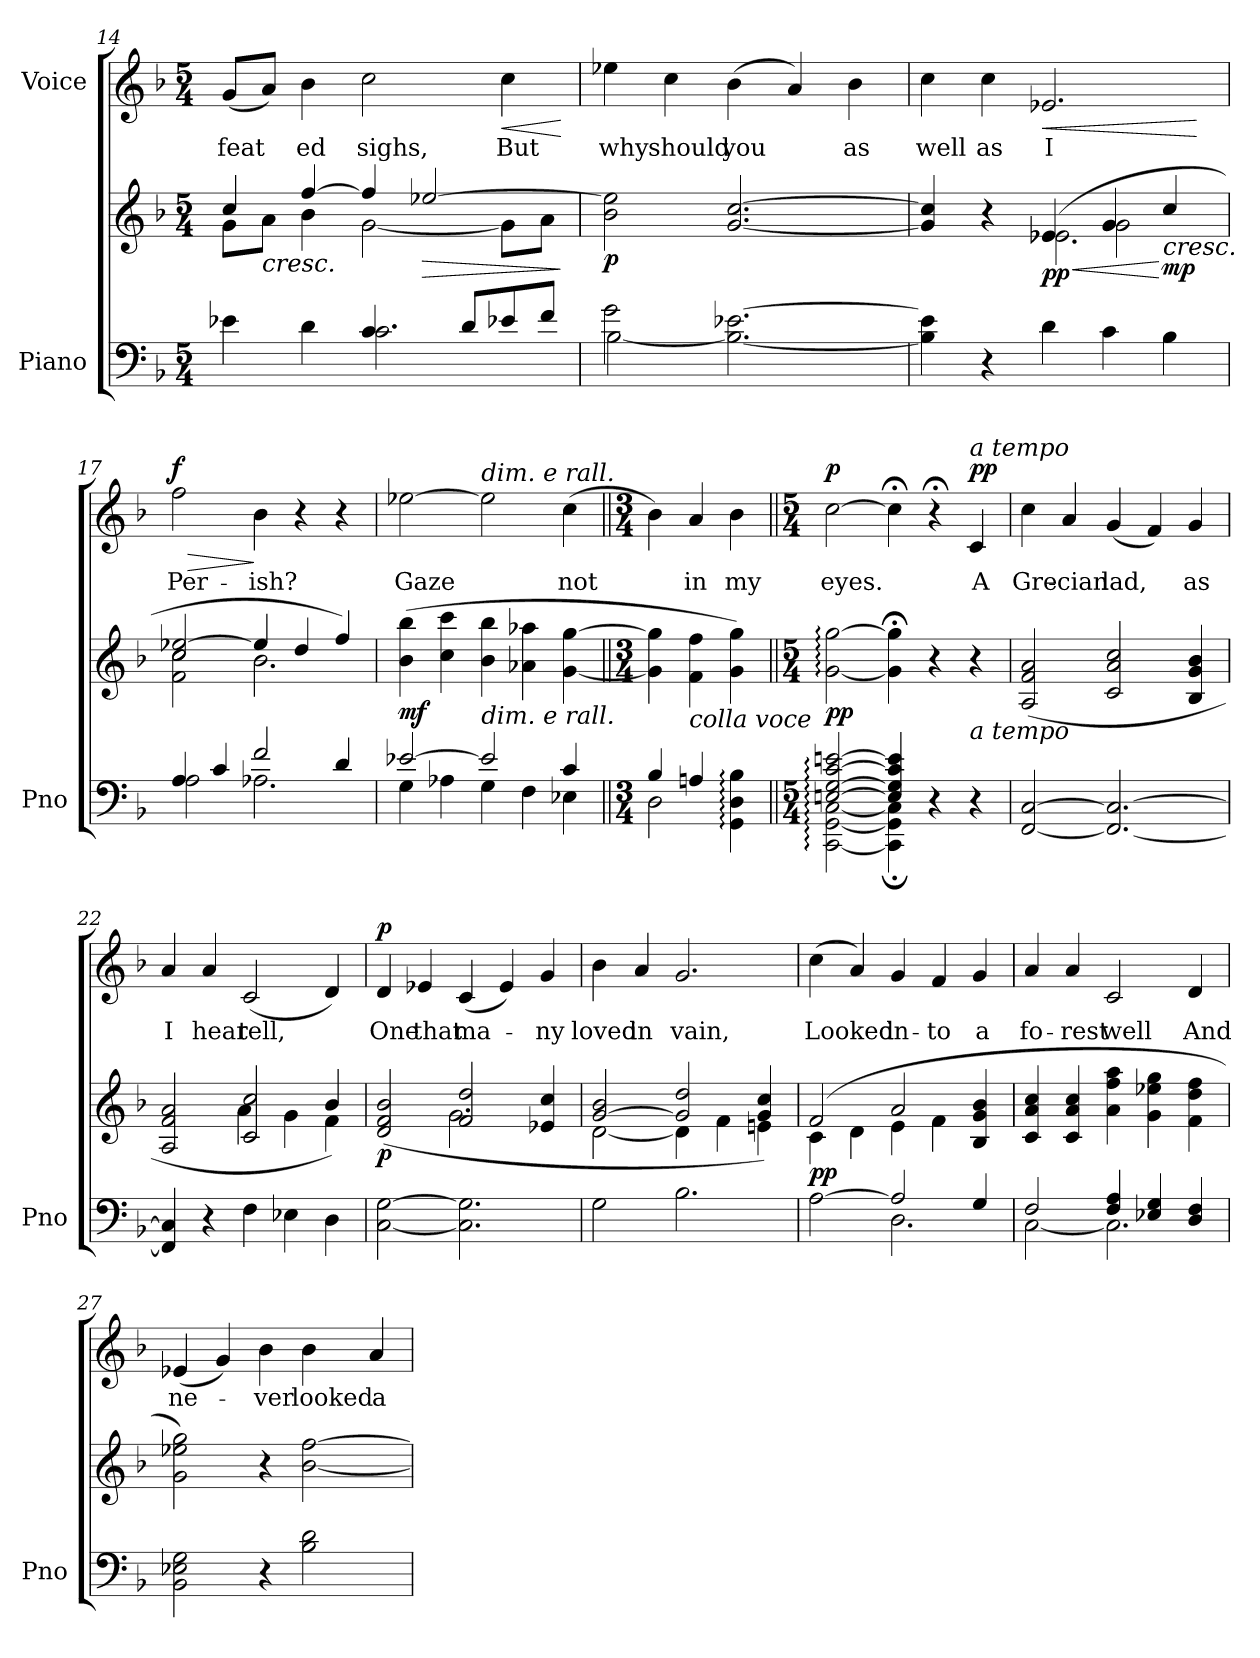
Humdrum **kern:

**kern	**kern	**dynam	**kern	**text	**dynam
*part2	*part2	*part2	*part1	*part1	*part1
*staff3	*staff2	*staff2/3	*staff1	*staff1	*staff1
*I"Piano	*	*	*I"Voice	*	*
*I'Pno	*	*	*	*	*
*clefF4	*clefG2	*	*clefG2	*	*
*k[b-]	*k[b-]	*	*k[b-]	*	*
*M5/4	*M5/4	*	*M5/4	*	*
=14	=14	=14	=14	=14	=14
*^	*^	*	*	*	*
!	!	!	!	!	!	!LO:LY:b	!
4e-X\	2ryy	4cc/	8g\L	.	(<8g/L	-feat	.
!	!	!	!	!LO:HP:b	!	!	!
.	.	.	8a\J	<	8a/J)	.	.
!	!	!	!	!	!	!LO:LY:b	!
4d\	.	[4ff/	4b-\	.	4b-\	ed	.
!	!	!	!	!	!	!LO:LY:b	!
4.c/	2.c\	4ff/]	[2g\	.	2cc\	sighs,	.
!	!	!	!	!LO:HP:b	!	!	!
.	.	[2ee-X/	.	>	.	.	.
8d/L	.	.	.	.	.	.	.
!	!	!	!	!	!	!LO:LY:b	!LO:HP:b
8e-X/	.	.	8g\L]	.	4cc\	But	<
8f/J	.	.	8a\J	.	.	.	.
*v	*v	*	*	*	*	*	*
*	*v	*v	*	*	*	*
.	.	]	.	.	[
!!LO:PB:g=z
=15	=15	=15	=15	=15	=15
*^	*	*	*	*	*
!	!	!	!LO:DY:b	!	!LO:LY:b	!
2g\	[2B-\	2b-\ 2ee-\]	p	4ee-X\	why	.
!	!	!	!	!	!LO:LY:b	!
.	.	.	.	4cc\	should	.
!	!	!	!	!	!LO:LY:b	!
2.B-\_ [2.e-X\	2.ryy	[2.g/ [2.cc/	.	(>4b-\	you	.
.	.	.	.	4a/)	.	.
!	!	!	!	!	!LO:LY:b	!
.	.	.	.	4b-\	as	.
*v	*v	*	*	*	*	*
=16	=16	=16	=16	=16	=16
*	*^	*	*	*	*
*	*	*^	*	*	*	*
!	!	!	!	!	!	!LO:LY:b	!
4B-\] 4e-\]	4g/] 4cc/]	2ryy	2.ryy	.	4cc\	well	.
!	!	!	!	!	!	!LO:LY:b	!
4r	4r	.	.	.	4cc\	as	.
!	!	!	!	!LO:HP:b	!	!LO:LY:b	!LO:HP:b
!	!	!	!	!LO:DY:n=1:b	!	!	!
4d\	(>4e-X/	2.e-\	.	< pp	2.e-X/	I	<
4c\	4g/	.	2g\	.	.	.	.
!	!LO:TX:b:i:t=cresc.	!	!	!	!	!	!
!	!	!	!	!LO:DY:n=2:b	!	!	!
4B-\	4cc/	.	.	[ mp	.	.	.
*	*v	*v	*v	*	*	*	*
.	.	.	.	.	[
=17	=17	=17	=17	=17	=17
*^	*^	*	*	*	*
!	!	!	!	!	!	!LO:LY:b	!LO:HP:b
!	!	!	!	!	!	!	!LO:DY:n=1:a
4A/	2A\	2cc/ [2ee-X/	2f\ 2cc\	.	2ff\	Per-	> f
4c/	.	.	.	.	.	.	.
!	!	!	!	!	!	!LO:LY:b	!
2f/	2.A-X\	4ee-/]	2.b-\	.	4b-\	-ish?	]
.	.	4dd/	.	.	4r	.	.
4d/	.	4ff/)	.	.	4r	.	.
*	*	*v	*v	*	*	*	*
!!LO:LB:g=z
=18	=18	=18	=18	=18	=18	=18
*	*	*	*	*MM90	*	*
!	!	!	!LO:DY:b	!	!LO:LY:b	!
[2e-X/	4G\	(>4b-\ 4bb-\	mf	[2ee-X\	Gaze	.
.	4A-X\	4cc\ 4ccc\	.	.	.	.
*	*	*	*	*MM88	*	*
!	!	!	!	!LO:TX:a:i:t=dim. e rall.	!	!
!	!	!LO:TX:b:i:t=dim. e rall.	!	!	!	!
2e-/]	4G\	4b-\ 4bb-\	.	2ee-\]	.	.
.	4F\	4a-X\ 4aa-X\	.	.	.	.
*	*	*	*	*MM86	*	*
!	!	!	!	!	!LO:LY:b	!
4c/	4E-X\	[4g\ [4gg\	.	(>4cc\	not	.
=19||	=19||	=19||	=19||	=19||	=19||	=19||
*M3/4	*	*M3/4	*	*M3/4	*	*
4B-/	2D\	4g\] 4gg\]	.	4b-\)	.	.
!	!	!LO:TX:b:i:t=colla voce	!	!	!	!
!	!	!	!	!	!LO:LY:b	!
4An/	.	4f\ 4ff\	.	4a/	in	.
!	!	!	!	!	!LO:LY:b	!
4GG\: 4D\: 4B-\:	4ryy	4g\ 4gg\)	.	4b-\	my	.
=20||	=20||	=20||	=20||	=20||	=20||	=20||
*M5/4	*	*M5/4	*	*M5/4	*	*
*	*	*	*	*MM70	*	*
!	!	!	!LO:DY:b	!	!LO:LY:b	!LO:DY:a
[2En/: [2G/: [2c/: [2en/:	[2CC\: [2GG\: [2C\:	[2g\: [2gg\:	pp	[2cc\	eyes.	p
4E/] 4G/] 4c/] 4e/]	4CC\]; 4GG\]; 4C\];	4g\];< 4gg\];<	.	4cc;<\]	.	.
4r	2ryy	4r	.	4r;<	.	.
*	*	*	*	*MM92	*	*
!	!	!	!	!LO:TX:a:i:t=a tempo	!	!
!	!	!LO:TX:b:i:t=a tempo	!	!	!	!
!	!	!	!	!	!LO:LY:b	!LO:DY:a
4r	.	4r	.	4c/	A	pp
*v	*v	*	*	*	*	*
!!LO:LB:g=z
=21	=21	=21	=21	=21	=21
!	!	!LO:DY:b	!	!LO:LY:b	!
!	!	!LO:DY:n=1:b	!	!	!
[2FF/ [2C/	(>2A/ 2f/ 2a/	pp other-dynamics	4cc\	Gre-	.
!	!	!	!	!LO:LY:b	!
.	.	.	4a/	-cian	.
!	!	!	!	!LO:LY:b	!
2.FF/_ 2.C/_	2c/ 2a/ 2cc/	.	(<4g/	lad,	.
.	.	.	4f/)	.	.
!	!	!	!	!LO:LY:b	!
.	4B-/ 4g/ 4b-/	.	4g/	as	.
=22	=22	=22	=22	=22	=22
*	*^	*	*	*	*
!	!	!	!	!	!LO:LY:b	!
4FF/] 4C/]	2A/ 2f/ 2a/	2ryy	.	4a/	I	.
!	!	!	!	!	!LO:LY:b	!
4r	.	.	.	4a/	hear	.
!	!	!	!	!	!LO:LY:b	!
4F\	2c/ 2cc/	4a\	.	(<2c/	tell,	.
4E-X\	.	4g\	.	.	.	.
4D\	4b-/)	4f\	.	4d/)	.	.
*	*v	*v	*	*	*	*
.	.	[	.	.	.
=23	=23	=23	=23	=23	=23
*	*^	*	*	*	*
!	!	!	!LO:DY:b	!	!LO:LY:b	!LO:DY:a
[2C\ [2G\	(>2d/ 2f/ 2b-/	2ryy	p	4d/	One	p
!	!	!	!	!	!LO:LY:b	!
.	.	.	.	4e-X/	that	.
!	!	!	!	!	!LO:LY:b	!
2.C\] 2.G\]	2f/ 2dd/	2.g\	.	(<4c/	ma-	.
.	.	.	.	4e-/)	.	.
!	!	!	!	!	!LO:LY:b	!
.	4e-X/ 4cc/	.	.	4g/	-ny	.
=24	=24	=24	=24	=24	=24	=24
!	!	!	!	!	!LO:LY:b	!
2G\	[2g/ 2b-/	[2d\	.	4b-\	loved	.
!	!	!	!	!	!LO:LY:b	!
.	.	.	.	4a/	in	.
!	!	!	!	!	!LO:LY:b	!
2.B-\	2g/] 2dd/	4d\]	.	2.g/	vain,	.
.	.	4f\	.	.	.	.
.	4g/ 4cc/)	4en\	.	.	.	.
!!LO:LB:g=z
=25	=25	=25	=25	=25	=25	=25
*^	*	*	*	*	*	*
!	!	!	!	!LO:DY:b	!	!LO:LY:b	!LO:DY:a
!	!	!	!	!	!	!	!LO:DY:n=1:a
[2A\	2ryy	(>2f/	4c\	pp	(>4cc\	Looked	other-dynamics pp
.	.	.	4d\	.	4a/)	.	.
!	!	!	!	!	!	!LO:LY:b	!
2A/]	2.D\	2a/	4e\	.	4g/	in-	.
!	!	!	!	!	!	!LO:LY:b	!
.	.	.	4f\	.	4f/	-to	.
!	!	!	!	!	!	!LO:LY:b	!
4G/	.	4B-/ 4g/ 4b-/	4ryy	.	4g/	a	.
=26	=26	=26	=26	=26	=26	=26	=26
!	!	!	!	!	!	!LO:LY:b	!
*	*	*v	*v	*	*	*	*
2F/	[2C\	4c/ 4a/ 4cc/	.	4a/	fo-	.
!	!	!	!	!	!LO:LY:b	!
.	.	4c/ 4a/ 4cc/	.	4a/	-rest	.
!	!	!	!	!	!LO:LY:b	!
4F/ 4A/	2.C\]	4a\ 4ff\ 4aa\	.	2c/	well	.
4E-X/ 4G/	.	4g\ 4ee-X\ 4gg\	.	.	.	.
!	!	!	!	!	!LO:LY:b	!
4D/ 4F/	.	4f\ 4dd\ 4ff\	.	4d/	And	.
*v	*v	*	*	*	*	*
=27	=27	=27	=27	=27	=27
!	!	!	!	!LO:LY:b	!
2BB-\ 2E-X\ 2G\	2g\ 2ee-X\ 2gg\)	.	(<4e-X/	ne-	.
.	.	.	4g/)	.	.
!	!	!	!	!LO:LY:b	!
4r	4r	.	4b-\	-ver	.
!	!	!	!	!LO:LY:b	!
2B-\ 2d\	[2b-\ [2ff\	.	4b-\	looked	.
!	!	!	!	!LO:LY:b	!
.	.	.	4a/	a-	.
=	=	=	=	=	=
*-	*-	*-	*-	*-	*-
